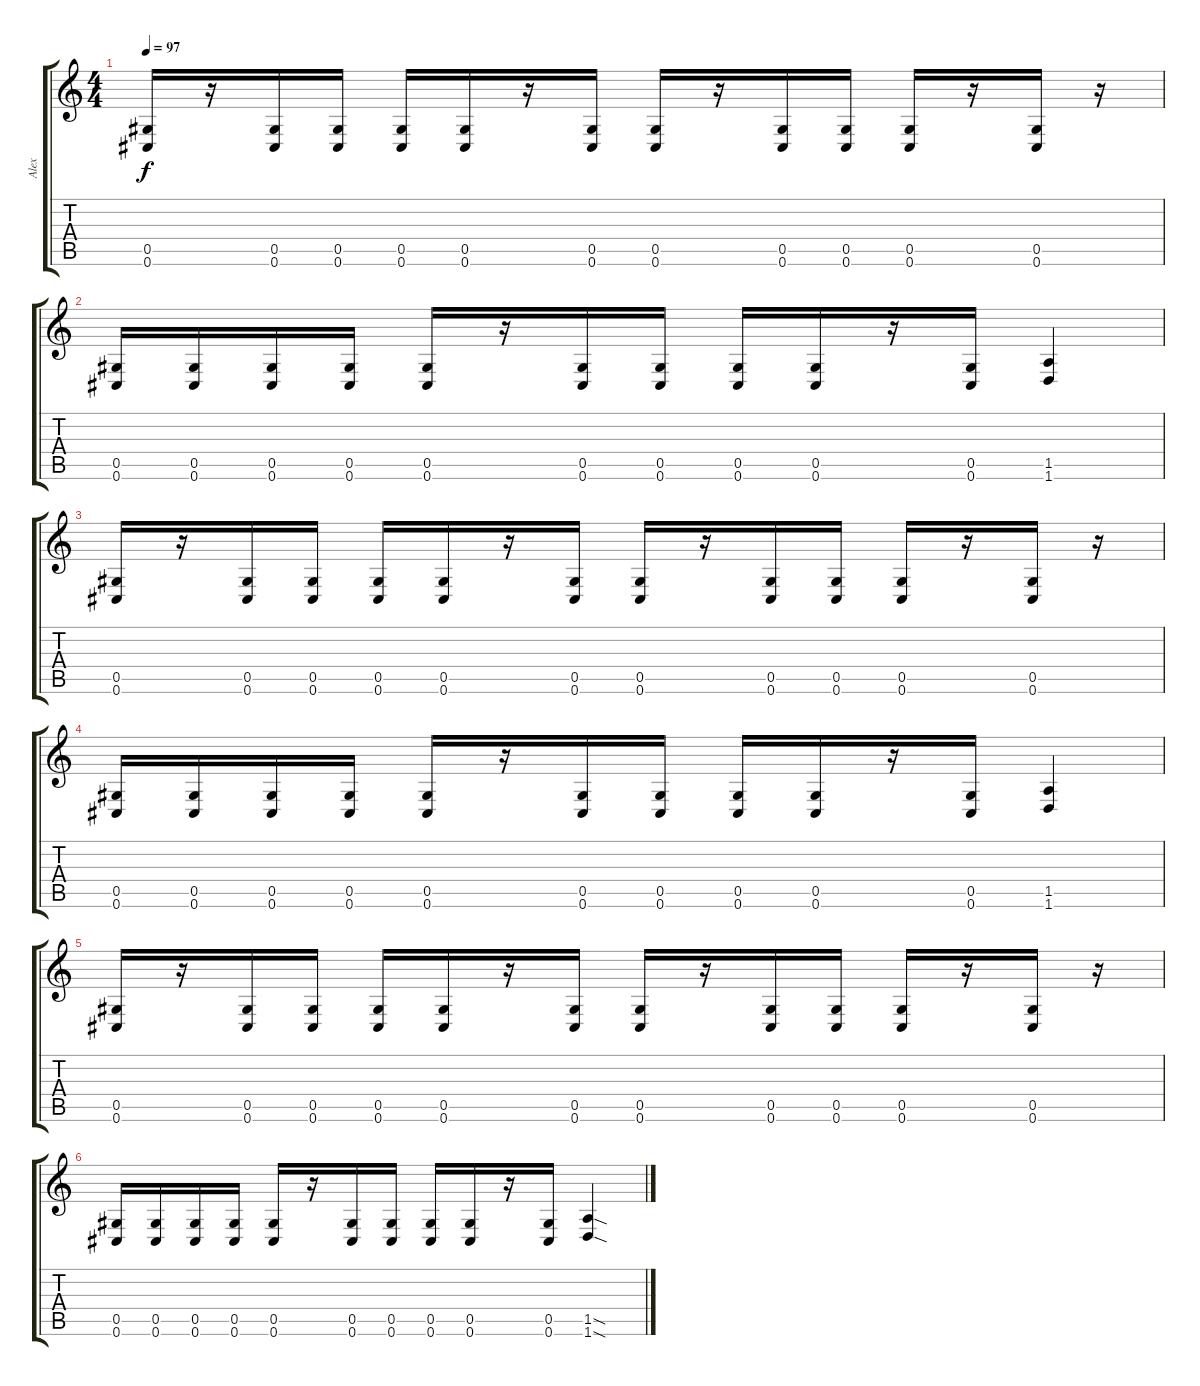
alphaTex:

\track ("Alex" "Alex") {instrument distortionguitar}
\staff {score tabs}
\tuning (Eb4 Bb3 Gb3 Db3 Ab2 Db2) {hide}
\ts (4 4)
\tempo 97
\clef g2
\ks c
(0.5 0.6).16{dy f} r.16 (0.5 0.6).16 (0.5 0.6).16 (0.5 0.6).16 (0.5 0.6).16 r.16 (0.5 0.6).16 (0.5 0.6).16 r.16 (0.5 0.6).16 (0.5 0.6).16 (0.5 0.6).16 r.16 (0.5 0.6).16 r.16 |
(0.5 0.6).16 (0.5 0.6).16 (0.5 0.6).16 (0.5 0.6).16 (0.5 0.6).16 r.16 (0.5 0.6).16 (0.5 0.6).16 (0.5 0.6).16 (0.5 0.6).16 r.16 (0.5 0.6).16 (1.5 1.6).4 |
(0.5 0.6).16 r.16 (0.5 0.6).16 (0.5 0.6).16 (0.5 0.6).16 (0.5 0.6).16 r.16 (0.5 0.6).16 (0.5 0.6).16 r.16 (0.5 0.6).16 (0.5 0.6).16 (0.5 0.6).16 r.16 (0.5 0.6).16 r.16 |
(0.5 0.6).16 (0.5 0.6).16 (0.5 0.6).16 (0.5 0.6).16 (0.5 0.6).16 r.16 (0.5 0.6).16 (0.5 0.6).16 (0.5 0.6).16 (0.5 0.6).16 r.16 (0.5 0.6).16 (1.5 1.6).4 |
(0.5 0.6).16 r.16 (0.5 0.6).16 (0.5 0.6).16 (0.5 0.6).16 (0.5 0.6).16 r.16 (0.5 0.6).16 (0.5 0.6).16 r.16 (0.5 0.6).16 (0.5 0.6).16 (0.5 0.6).16 r.16 (0.5 0.6).16 r.16 |
(0.5 0.6).16 (0.5 0.6).16 (0.5 0.6).16 (0.5 0.6).16 (0.5 0.6).16 r.16 (0.5 0.6).16 (0.5 0.6).16 (0.5 0.6).16 (0.5 0.6).16 r.16 (0.5 0.6).16 (1.5{sod} 1.6{sod}).4
